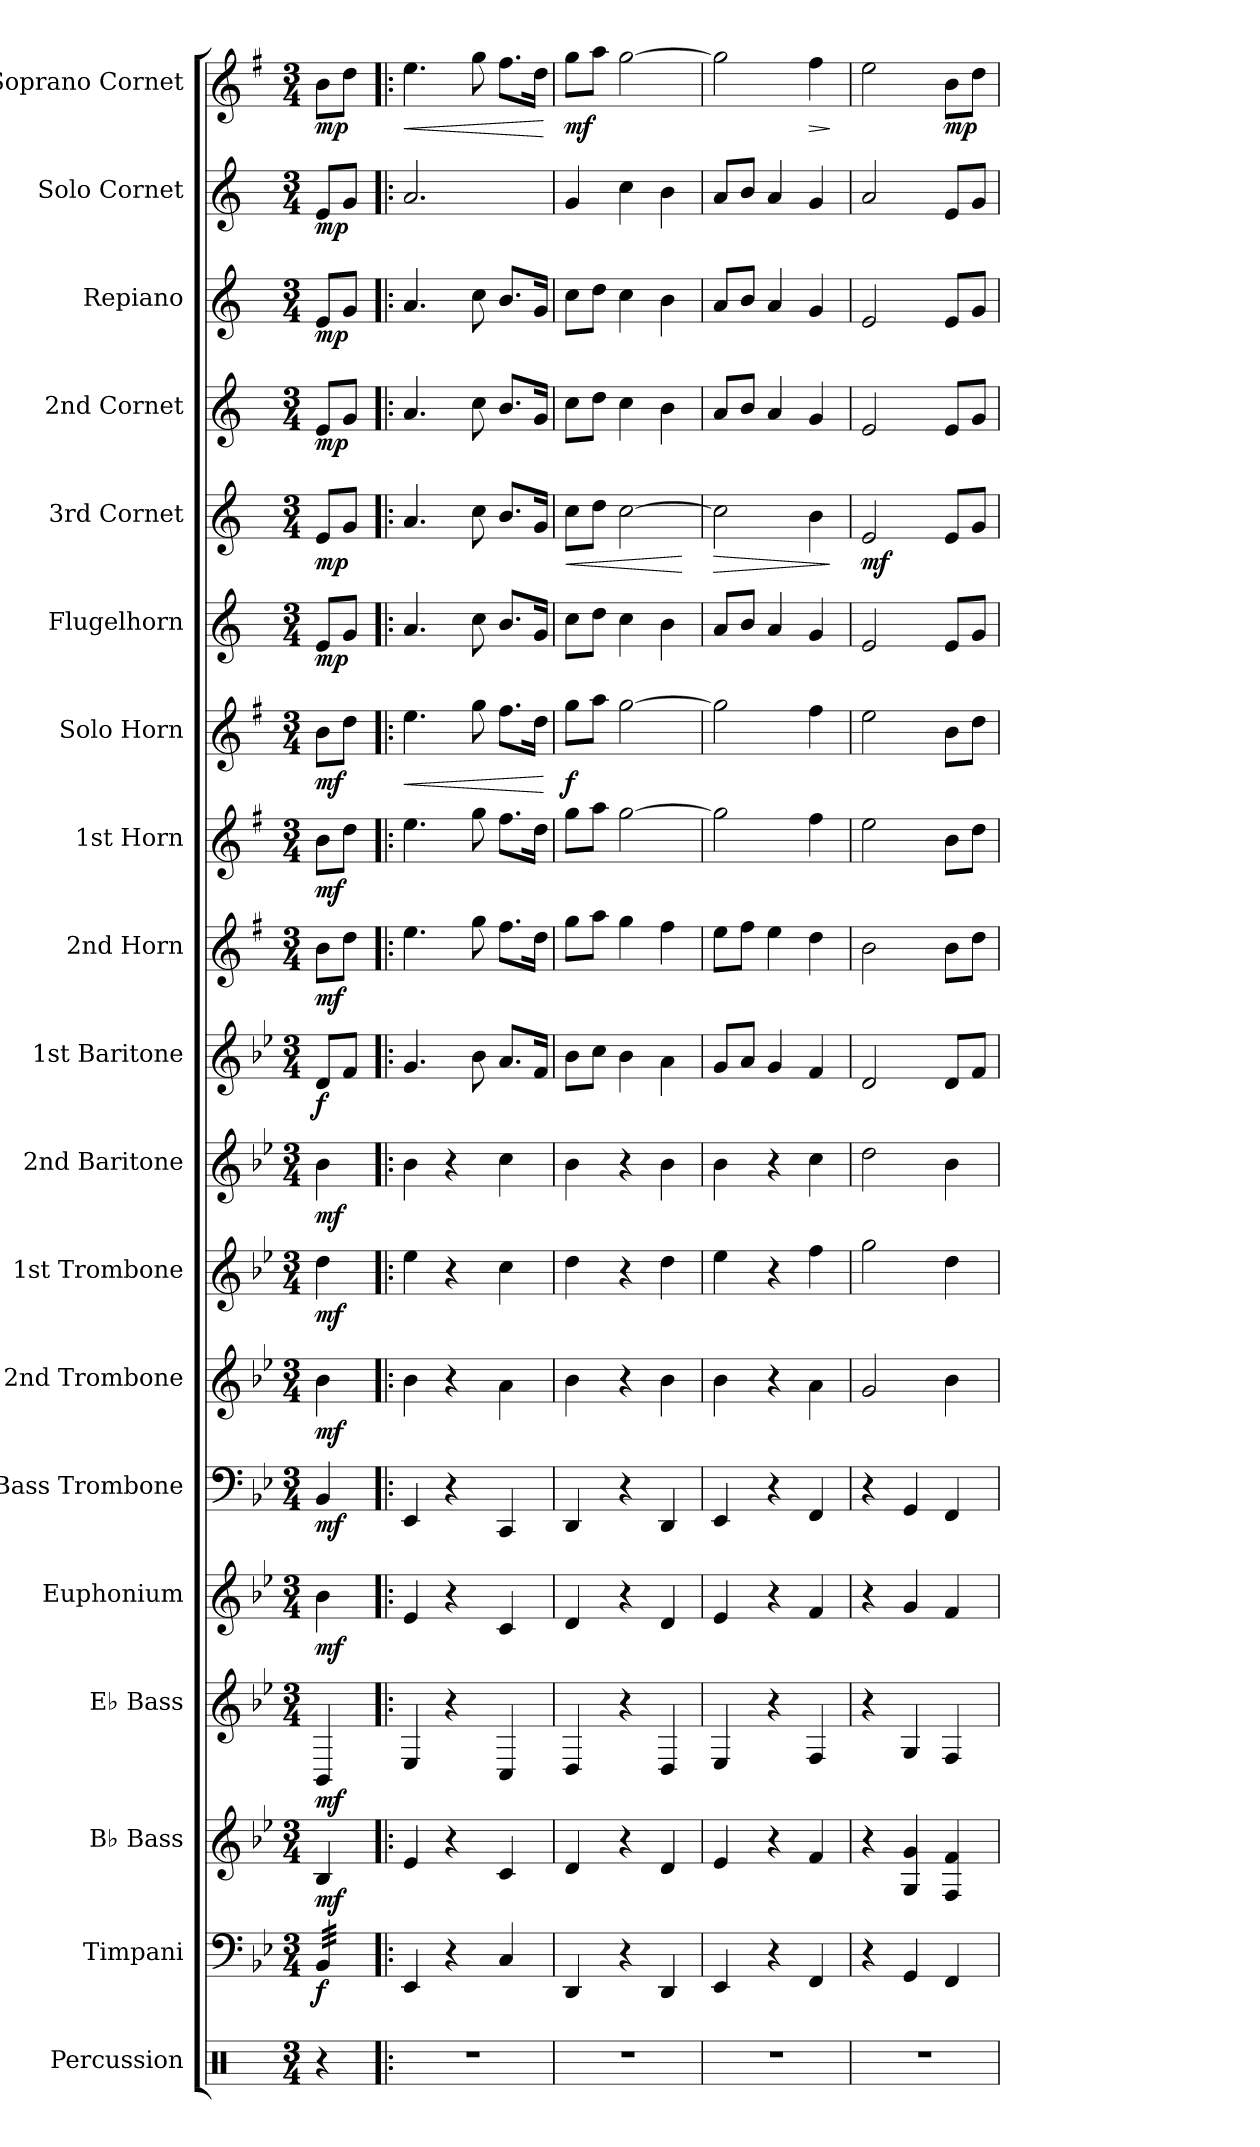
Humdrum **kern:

**kern	**kern	**dynam	**kern	**dynam	**kern	**dynam	**kern	**dynam	**kern	**dynam	**kern	**dynam	**kern	**dynam	**kern	**dynam	**kern	**dynam	**kern	**dynam	**kern	**dynam	**kern	**dynam	**kern	**dynam	**kern	**dynam	**kern	**dynam	**kern	**dynam	**kern	**dynam	**kern	**dynam
*part19	*part18	*part18	*part17	*part17	*part16	*part16	*part15	*part15	*part14	*part14	*part13	*part13	*part12	*part12	*part11	*part11	*part10	*part10	*part9	*part9	*part8	*part8	*part7	*part7	*part6	*part6	*part5	*part5	*part4	*part4	*part3	*part3	*part2	*part2	*part1	*part1
*staff19	*staff18	*staff18	*staff17	*staff17	*staff16	*staff16	*staff15	*staff15	*staff14	*staff14	*staff13	*staff13	*staff12	*staff12	*staff11	*staff11	*staff10	*staff10	*staff9	*staff9	*staff8	*staff8	*staff7	*staff7	*staff6	*staff6	*staff5	*staff5	*staff4	*staff4	*staff3	*staff3	*staff2	*staff2	*staff1	*staff1
*I"Percussion	*I"Timpani	*	*I"B♭ Bass	*	*I"E♭ Bass	*	*I"Euphonium	*	*I"Bass Trombone	*	*I"2nd Trombone	*	*I"1st Trombone	*	*I"2nd Baritone	*	*I"1st Baritone	*	*I"2nd Horn	*	*I"1st Horn	*	*I"Solo Horn	*	*I"Flugelhorn	*	*I"3rd Cornet	*	*I"2nd Cornet	*	*I"Repiano	*	*I"Solo Cornet	*	*I"Soprano Cornet	*
*I'Perc.	*I'Timp.	*	*I'B♭ Bs.	*	*I'E♭ Bs.	*	*I'Euph.	*	*I'B. Tbn.	*	*I'2nd Tbn.	*	*I'1st Tbn.	*	*I'2nd Bar.	*	*I'1st Bar.	*	*I'2nd Hn.	*	*I'1st Hn.	*	*I'Solo Hn.	*	*I'Flghn.	*	*I'3rd Cnt.	*	*I'2nd Cnt.	*	*I'Rep.	*	*I'Solo Cnt.	*	*I'Sop. Cnt.	*
*clefX	*clefF4	*	*clefG2	*	*clefG2	*	*clefG2	*	*clefF4	*	*clefG2	*	*clefG2	*	*clefG2	*	*clefG2	*	*clefG2	*	*clefG2	*	*clefG2	*	*clefG2	*	*clefG2	*	*clefG2	*	*clefG2	*	*clefG2	*	*clefG2	*
*	*	*	*ITrd15c26	*	*ITrd12c21	*	*ITrd8c14	*	*	*	*ITrd8c14	*	*ITrd8c14	*	*ITrd8c14	*	*ITrd8c14	*	*ITrd5c9	*	*ITrd5c9	*	*ITrd5c9	*	*ITrd1c2	*	*ITrd1c2	*	*ITrd1c2	*	*ITrd1c2	*	*ITrd1c2	*	*ITrd-2c-3	*
*k[]	*k[b-e-]	*	*k[b-e-]	*	*k[b-e-]	*	*k[b-e-]	*	*k[b-e-]	*	*k[b-e-]	*	*k[b-e-]	*	*k[b-e-]	*	*k[b-e-]	*	*k[b-e-]	*	*k[b-e-]	*	*k[b-e-]	*	*k[b-e-]	*	*k[b-e-]	*	*k[b-e-]	*	*k[b-e-]	*	*k[b-e-]	*	*k[b-e-]	*
*M3/4	*M3/4	*	*M3/4	*	*M3/4	*	*M3/4	*	*M3/4	*	*M3/4	*	*M3/4	*	*M3/4	*	*M3/4	*	*M3/4	*	*M3/4	*	*M3/4	*	*M3/4	*	*M3/4	*	*M3/4	*	*M3/4	*	*M3/4	*	*M3/4	*
*MM70	*MM70	*	*MM70	*	*MM70	*	*MM70	*	*MM70	*	*MM70	*	*MM70	*	*MM70	*	*MM70	*	*MM70	*	*MM70	*	*MM70	*	*MM70	*	*MM70	*	*MM70	*	*MM70	*	*MM70	*	*MM70	*
=	=	=	=	=	=	=	=	=	=	=	=	=	=	=	=	=	=	=	=	=	=	=	=	=	=	=	=	=	=	=	=	=	=	=	=	=
!	!	!LO:DY:b	!	!LO:DY:b	!	!LO:DY:b	!	!LO:DY:b	!	!LO:DY:b	!	!LO:DY:b	!	!LO:DY:b	!	!LO:DY:b	!	!LO:DY:b	!	!LO:DY:b	!	!LO:DY:b	!	!LO:DY:b	!	!LO:DY:b	!	!LO:DY:b	!	!LO:DY:b	!	!LO:DY:b	!	!LO:DY:b	!	!LO:DY:b
*	*tremolo	*	*	*	*	*	*	*	*	*	*	*	*	*	*	*	*	*	*	*	*	*	*	*	*	*	*	*	*	*	*	*	*	*	*	*
4r	32BB-/LLL	f	4BBB-/	mf	4BBB-/	mf	4B-\	mf	4BB-/	mf	4B-\	mf	4d\	mf	4B-\	mf	8D/L	f	8d\L	mf	8d\L	mf	8d\L	mf	8d/L	mp	8d/L	mp	8d/L	mp	8d/L	mp	8d/L	mp	8dd\L	mp
.	32BB-/	.	.	.	.	.	.	.	.	.	.	.	.	.	.	.	.	.	.	.	.	.	.	.	.	.	.	.	.	.	.	.	.	.	.	.
.	32BB-/	.	.	.	.	.	.	.	.	.	.	.	.	.	.	.	.	.	.	.	.	.	.	.	.	.	.	.	.	.	.	.	.	.	.	.
.	32BB-/	.	.	.	.	.	.	.	.	.	.	.	.	.	.	.	.	.	.	.	.	.	.	.	.	.	.	.	.	.	.	.	.	.	.	.
.	32BB-/	.	.	.	.	.	.	.	.	.	.	.	.	.	.	.	8F/J	.	8f\J	.	8f\J	.	8f\J	.	8f/J	.	8f/J	.	8f/J	.	8f/J	.	8f/J	.	8ff\J	.
.	32BB-/	.	.	.	.	.	.	.	.	.	.	.	.	.	.	.	.	.	.	.	.	.	.	.	.	.	.	.	.	.	.	.	.	.	.	.
.	32BB-/	.	.	.	.	.	.	.	.	.	.	.	.	.	.	.	.	.	.	.	.	.	.	.	.	.	.	.	.	.	.	.	.	.	.	.
.	32BB-/JJJ	.	.	.	.	.	.	.	.	.	.	.	.	.	.	.	.	.	.	.	.	.	.	.	.	.	.	.	.	.	.	.	.	.	.	.
*	*Xtremolo	*	*	*	*	*	*	*	*	*	*	*	*	*	*	*	*	*	*	*	*	*	*	*	*	*	*	*	*	*	*	*	*	*	*	*
=1!|:	=1!|:	=1!|:	=1!|:	=1!|:	=1!|:	=1!|:	=1!|:	=1!|:	=1!|:	=1!|:	=1!|:	=1!|:	=1!|:	=1!|:	=1!|:	=1!|:	=1!|:	=1!|:	=1!|:	=1!|:	=1!|:	=1!|:	=1!|:	=1!|:	=1!|:	=1!|:	=1!|:	=1!|:	=1!|:	=1!|:	=1!|:	=1!|:	=1!|:	=1!|:	=1!|:	=1!|:
!	!	!	!	!	!	!	!	!	!	!	!	!	!	!	!	!	!	!	!	!	!	!	!	!LO:HP:b	!	!	!	!	!	!	!	!	!	!	!	!LO:HP:b
2.r	4EE-/	.	4EE-/	.	4EE-/	.	4E-/	.	4EE-/	.	4B-\	.	4e-\	.	4B-\	.	4.G/	.	4.g\	.	4.g\	.	4.g\	<	4.g/	.	4.g/	.	4.g/	.	4.g/	.	2.g/	.	4.gg\	<
.	4r	.	4r	.	4r	.	4r	.	4r	.	4r	.	4r	.	4r	.	.	.	.	.	.	.	.	.	.	.	.	.	.	.	.	.	.	.	.	.
.	.	.	.	.	.	.	.	.	.	.	.	.	.	.	.	.	8B-\	.	8b-\	.	8b-\	.	8b-\	.	8b-\	.	8b-\	.	8b-\	.	8b-\	.	.	.	8bb-\	.
.	4C/	.	4CC/	.	4CC/	.	4C/	.	4CC/	.	4A\	.	4c\	.	4c\	.	8.A/L	.	8.a\L	.	8.a\L	.	8.a\L	.	8.a/L	.	8.a/L	.	8.a/L	.	8.a/L	.	.	.	8.aa\L	.
.	.	.	.	.	.	.	.	.	.	.	.	.	.	.	.	.	16F/Jk	.	16f\Jk	.	16f\Jk	.	16f\Jk	.	16f/Jk	.	16f/Jk	.	16f/Jk	.	16f/Jk	.	.	.	16ff\Jk	.
.	.	.	.	.	.	.	.	.	.	.	.	.	.	.	.	.	.	.	.	.	.	.	.	[	.	.	.	.	.	.	.	.	.	.	.	[
=2	=2	=2	=2	=2	=2	=2	=2	=2	=2	=2	=2	=2	=2	=2	=2	=2	=2	=2	=2	=2	=2	=2	=2	=2	=2	=2	=2	=2	=2	=2	=2	=2	=2	=2	=2	=2
!	!	!	!	!	!	!	!	!	!	!	!	!	!	!	!	!	!	!	!	!	!	!	!	!LO:DY:b	!	!	!	!LO:HP:b	!	!	!	!	!	!	!	!LO:DY:b
2.r	4DD/	.	4DD/	.	4DD/	.	4D/	.	4DD/	.	4B-\	.	4d\	.	4B-\	.	8B-\L	.	8b-\L	.	8b-\L	.	8b-\L	f	8b-\L	.	8b-\L	<	8b-\L	.	8b-\L	.	4f/	.	8bb-\L	mf
.	.	.	.	.	.	.	.	.	.	.	.	.	.	.	.	.	8c\J	.	8cc\J	.	8cc\J	.	8cc\J	.	8cc\J	.	8cc\J	.	8cc\J	.	8cc\J	.	.	.	8ccc\J	.
.	4r	.	4r	.	4r	.	4r	.	4r	.	4r	.	4r	.	4r	.	4B-\	.	4b-\	.	[2b-\	.	[2b-\	.	4b-\	.	[2b-\	.	4b-\	.	4b-\	.	4b-\	.	[2bb-\	.
.	4DD/	.	4DD/	.	4DD/	.	4D/	.	4DD/	.	4B-\	.	4d\	.	4B-\	.	4A\	.	4a\	.	.	.	.	.	4a\	.	.	.	4a\	.	4a\	.	4a\	.	.	.
.	.	.	.	.	.	.	.	.	.	.	.	.	.	.	.	.	.	.	.	.	.	.	.	.	.	.	.	[	.	.	.	.	.	.	.	.
=3	=3	=3	=3	=3	=3	=3	=3	=3	=3	=3	=3	=3	=3	=3	=3	=3	=3	=3	=3	=3	=3	=3	=3	=3	=3	=3	=3	=3	=3	=3	=3	=3	=3	=3	=3	=3
!	!	!	!	!	!	!	!	!	!	!	!	!	!	!	!	!	!	!	!	!	!	!	!	!	!	!	!	!LO:HP:b	!	!	!	!	!	!	!	!
2.r	4EE-/	.	4EE-/	.	4EE-/	.	4E-/	.	4EE-/	.	4B-\	.	4e-\	.	4B-\	.	8G/L	.	8g\L	.	2b-\]	.	2b-\]	.	8g/L	.	2b-\]	>	8g/L	.	8g/L	.	8g/L	.	2bb-\]	.
.	.	.	.	.	.	.	.	.	.	.	.	.	.	.	.	.	8A/J	.	8a\J	.	.	.	.	.	8a/J	.	.	.	8a/J	.	8a/J	.	8a/J	.	.	.
.	4r	.	4r	.	4r	.	4r	.	4r	.	4r	.	4r	.	4r	.	4G/	.	4g\	.	.	.	.	.	4g/	.	.	.	4g/	.	4g/	.	4g/	.	.	.
!	!	!	!	!	!	!	!	!	!	!	!	!	!	!	!	!	!	!	!	!	!	!	!	!	!	!	!	!	!	!	!	!	!	!	!	!LO:HP:b
.	4FF/	.	4FF/	.	4FF/	.	4F/	.	4FF/	.	4A\	.	4f\	.	4c\	.	4F/	.	4f\	.	4a\	.	4a\	.	4f/	.	4a\	.	4f/	.	4f/	.	4f/	.	4aa\	>
.	.	.	.	.	.	.	.	.	.	.	.	.	.	.	.	.	.	.	.	.	.	.	.	.	.	.	.	]	.	.	.	.	.	.	.	]
=4	=4	=4	=4	=4	=4	=4	=4	=4	=4	=4	=4	=4	=4	=4	=4	=4	=4	=4	=4	=4	=4	=4	=4	=4	=4	=4	=4	=4	=4	=4	=4	=4	=4	=4	=4	=4
!	!	!	!	!	!	!	!	!	!	!	!	!	!	!	!	!	!	!	!	!	!	!	!	!	!	!	!	!LO:DY:b	!	!	!	!	!	!	!	!
2.r	4r	.	4r	.	4r	.	4r	.	4r	.	2G/	.	2g\	.	2d\	.	2D/	.	2d\	.	2g\	.	2g\	.	2d/	.	2d/	mf	2d/	.	2d/	.	2g/	.	2gg\	.
.	4GG/	.	4GGG/ 4GG/	.	4GG/	.	4G/	.	4GG/	.	.	.	.	.	.	.	.	.	.	.	.	.	.	.	.	.	.	.	.	.	.	.	.	.	.	.
!	!	!	!	!	!	!	!	!	!	!	!	!	!	!	!	!	!	!	!	!	!	!	!	!	!	!	!	!	!	!	!	!	!	!	!	!LO:DY:b
.	4FF/	.	4FFF/ 4FF/	.	4FF/	.	4F/	.	4FF/	.	4B-\	.	4d\	.	4B-\	.	8D/L	.	8d\L	.	8d\L	.	8d\L	.	8d/L	.	8d/L	.	8d/L	.	8d/L	.	8d/L	.	8dd\L	mp
.	.	.	.	.	.	.	.	.	.	.	.	.	.	.	.	.	8F/J	.	8f\J	.	8f\J	.	8f\J	.	8f/J	.	8f/J	.	8f/J	.	8f/J	.	8f/J	.	8ff\J	.
=	=	=	=	=	=	=	=	=	=	=	=	=	=	=	=	=	=	=	=	=	=	=	=	=	=	=	=	=	=	=	=	=	=	=	=	=
*-	*-	*-	*-	*-	*-	*-	*-	*-	*-	*-	*-	*-	*-	*-	*-	*-	*-	*-	*-	*-	*-	*-	*-	*-	*-	*-	*-	*-	*-	*-	*-	*-	*-	*-	*-	*-
